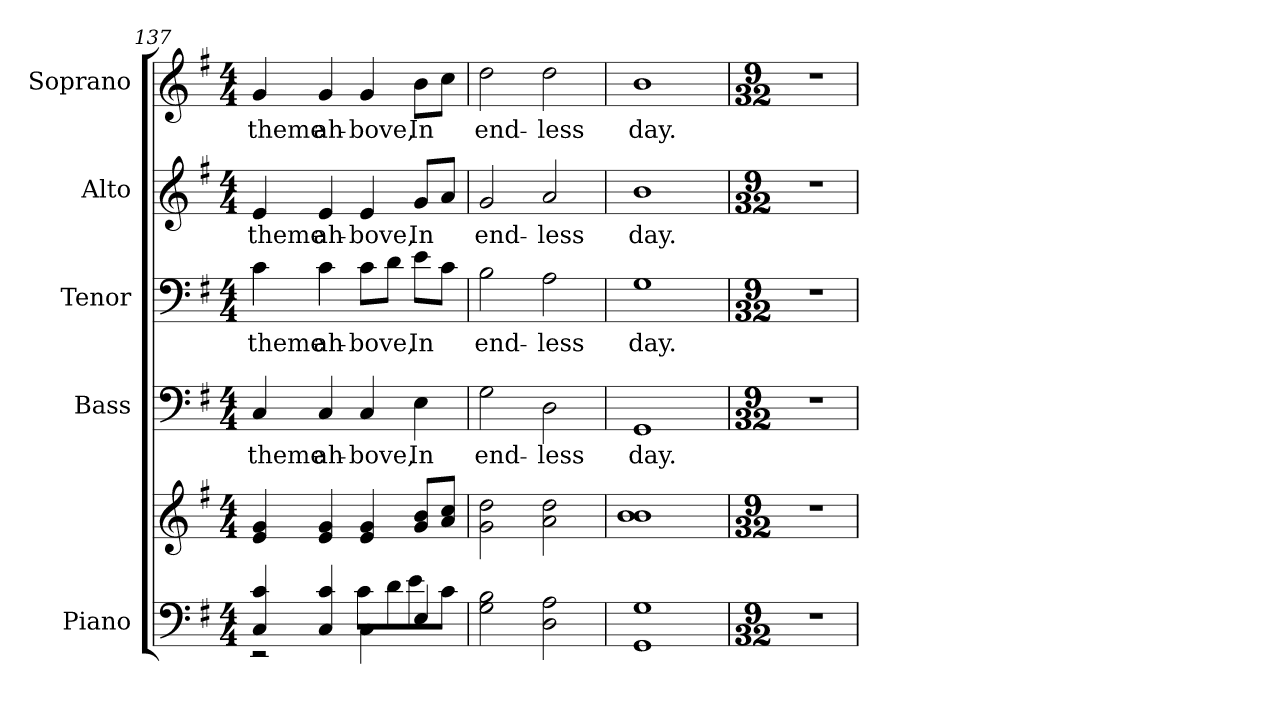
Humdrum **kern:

**kern	**kern	**kern	**text	**kern	**text	**kern	**text	**kern	**text
*part5	*part5	*part4	*part4	*part3	*part3	*part2	*part2	*part1	*part1
*staff6	*staff5	*staff4	*staff4	*staff3	*staff3	*staff2	*staff2	*staff1	*staff1
*I"Piano	*	*I"Bass	*	*I"Tenor	*	*I"Alto	*	*I"Soprano	*
*I'Pno.	*	*I'B.	*	*I'T.	*	*I'A.	*	*I'S.	*
!!LO:PB:g=z
*clefF4	*clefG2	*clefF4	*	*clefF4	*	*clefG2	*	*clefG2	*
*k[f#]	*k[f#]	*k[f#]	*	*k[f#]	*	*k[f#]	*	*k[f#]	*
*G:	*G:	*G:	*	*G:	*	*G:	*	*G:	*
*M4/4	*M4/4	*M4/4	*	*M4/4	*	*M4/4	*	*M4/4	*
=137	=137	=137	=137	=137	=137	=137	=137	=137	=137
*^	*	*	*	*	*	*	*	*	*
!	!	!	!	!LO:LY:b:color=#000000	!	!	!	!	!	!
!	!	!	!	!	!	!LO:LY:b:color=#000000	!	!	!	!
!	!	!	!	!	!	!	!	!LO:LY:b:color=#000000	!	!
!	!	!	!	!	!	!	!	!	!	!LO:LY:b:color=#000000
4Ci/ 4ci	2r	4ei/ 4gi	4Ci/	theme	4ci\	theme	4ei/	theme	4gi/	theme
!	!	!	!	!LO:LY:b:color=#000000	!	!	!	!	!	!
!	!	!	!	!	!	!LO:LY:b:color=#000000	!	!	!	!
!	!	!	!	!	!	!	!	!LO:LY:b:color=#000000	!	!
!	!	!	!	!	!	!	!	!	!	!LO:LY:b:color=#000000
4Ci/ 4ci	.	4ei/ 4gi	4Ci/	ah-	4ci\	ah-	4ei/	ah-	4gi/	ah-
!	!	!	!	!LO:LY:b:color=#000000	!	!	!	!	!	!
!	!	!	!	!	!	!LO:LY:b:color=#000000	!	!	!	!
!	!	!	!	!	!	!	!	!LO:LY:b:color=#000000	!	!
!	!	!	!	!	!	!	!	!	!	!LO:LY:b:color=#000000
4Ci\	8ci\L	4ei/ 4gi	4Ci/	-bove,	8ci\L	-bove,	4ei/	-bove,	4gi/	-bove,
.	8di\	.	.	.	8di\J	.	.	.	.	.
!	!	!	!	!LO:LY:b:color=#000000	!	!	!	!	!	!
!	!	!	!	!	!	!LO:LY:b:color=#000000	!	!	!	!
!	!	!	!	!	!	!	!	!LO:LY:b:color=#000000	!	!
!	!	!	!	!	!	!	!	!	!	!LO:LY:b:color=#000000
4Ei/	8ei\	8gi/ 8biL	4Ei\	In	8ei\L	In	8gi/L	In	8bi\L	In
.	8ci\J	8ai/ 8cciJ	.	.	8ci\J	.	8ai/J	.	8cci\J	.
*v	*v	*	*	*	*	*	*	*	*	*
=138	=138	=138	=138	=138	=138	=138	=138	=138	=138
*^	*	*	*	*	*	*	*	*	*
!	!	!	!	!LO:LY:b:color=#000000	!	!	!	!	!	!
*v	*v	*	*	*	*	*	*	*	*	*
*^	*	*	*	*	*	*	*	*	*
!	!	!	!	!	!	!LO:LY:b:color=#000000	!	!	!	!
*v	*v	*	*	*	*	*	*	*	*	*
*^	*	*	*	*	*	*	*	*	*
!	!	!	!	!	!	!	!	!LO:LY:b:color=#000000	!	!
*v	*v	*	*	*	*	*	*	*	*	*
*^	*	*	*	*	*	*	*	*	*
!	!	!	!	!	!	!	!	!	!	!LO:LY:b:color=#000000
*v	*v	*	*	*	*	*	*	*	*	*
2Gi\ 2Bi	2gi\ 2ddi	2Gi\	end-	2Bi\	end-	2gi/	end-	2ddi\	end-
!	!	!	!LO:LY:b:color=#000000	!	!	!	!	!	!
!	!	!	!	!	!LO:LY:b:color=#000000	!	!	!	!
!	!	!	!	!	!	!	!LO:LY:b:color=#000000	!	!
!	!	!	!	!	!	!	!	!	!LO:LY:b:color=#000000
2Di\ 2Ai	2ai\ 2ddi	2Di\	-less	2Ai\	-less	2ai/	-less	2ddi\	-less
!!LO:PB:g=z
=139	=139	=139	=139	=139	=139	=139	=139	=139	=139
!	!	!	!LO:LY:b:color=#000000	!	!	!	!	!	!
!	!	!	!	!	!LO:LY:b:color=#000000	!	!	!	!
!	!	!	!	!	!	!	!LO:LY:b:color=#000000	!	!
!	!	!	!	!	!	!	!	!	!LO:LY:b:color=#000000
1GGi 1Gi	1bi 1bi	1GGi	day.	1Gi	day.	1bi	day.	1bi	day.
=140	=140	=140	=140	=140	=140	=140	=140	=140	=140
*M9/32	*M9/32	*M9/32	*	*M9/32	*	*M9/32	*	*M9/32	*
!LO:N:vis=1	!LO:N:vis=1	!LO:N:vis=1	!	!LO:N:vis=1	!	!LO:N:vis=1	!	!LO:N:vis=1	!
32%9r	32%9r	32%9r	.	32%9r	.	32%9r	.	32%9r	.
=	=	=	=	=	=	=	=	=	=
*-	*-	*-	*-	*-	*-	*-	*-	*-	*-
